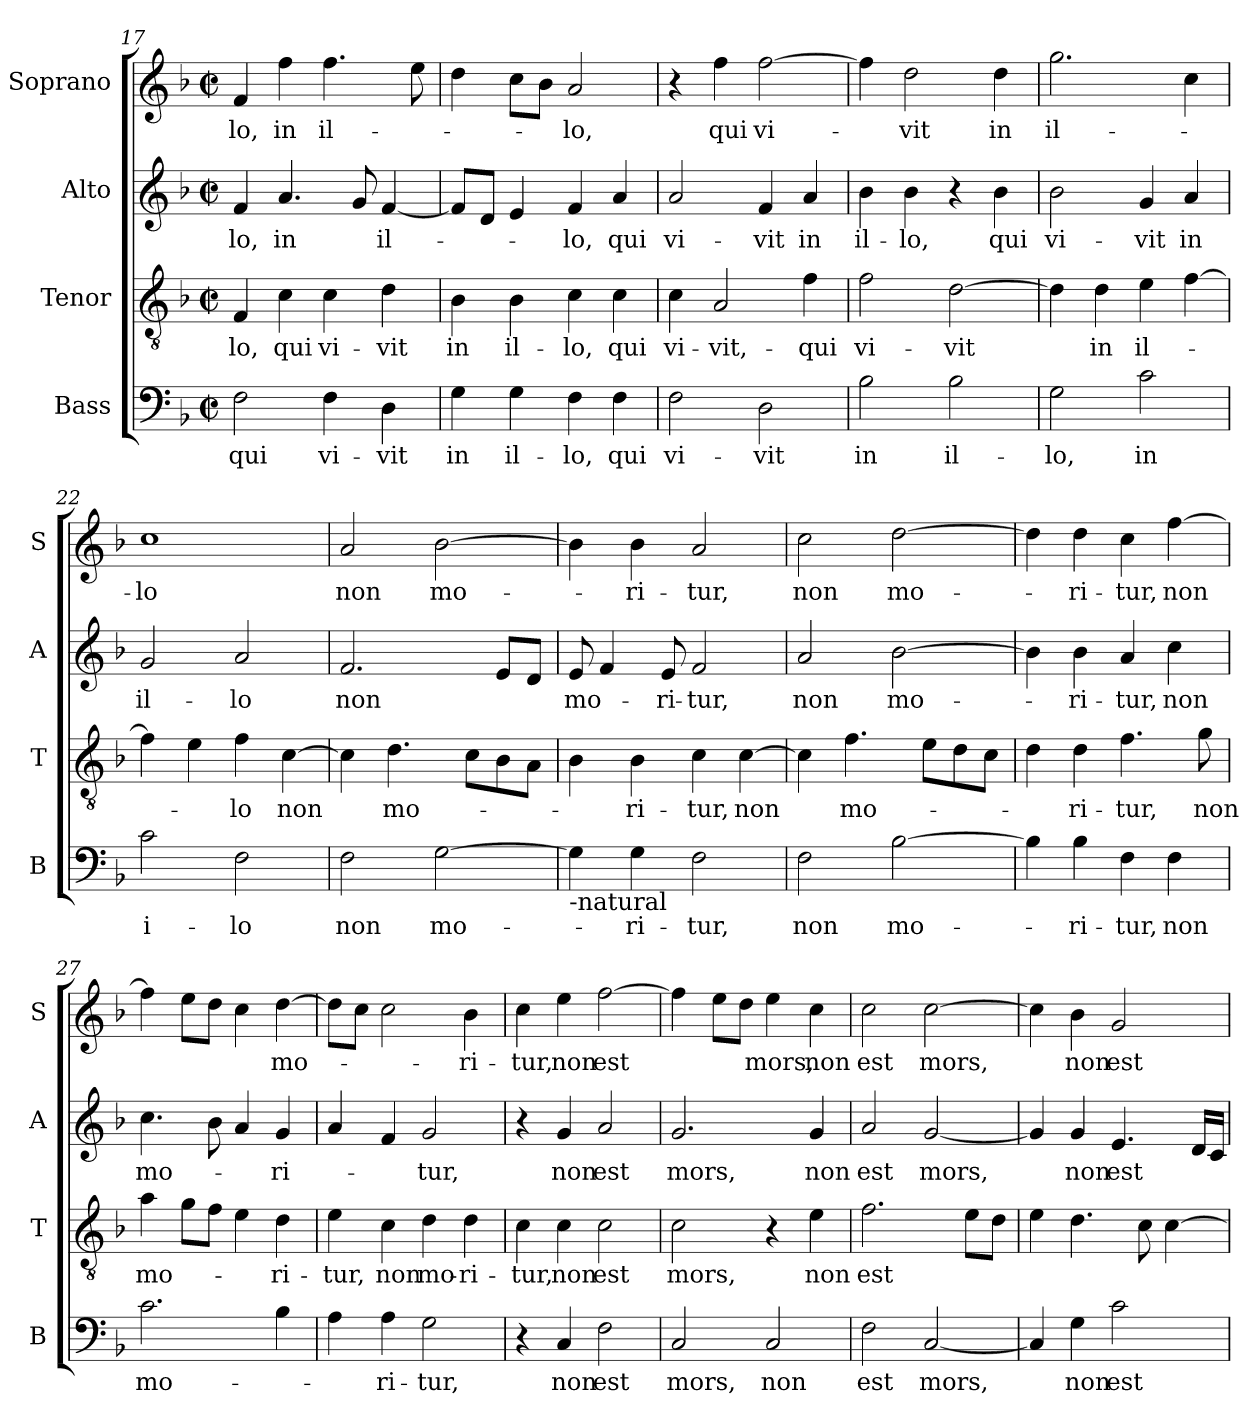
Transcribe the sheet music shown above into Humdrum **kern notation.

**kern	**text	**kern	**text	**kern	**text	**kern	**text
*part4	*part4	*part3	*part3	*part2	*part2	*part1	*part1
*staff4	*staff4	*staff3	*staff3	*staff2	*staff2	*staff1	*staff1
*I"Bass	*	*I"Tenor	*	*I"Alto	*	*I"Soprano	*
*I'B	*	*I'T	*	*I'A	*	*I'S	*
*clefF4	*	*clefGv2	*	*clefG2	*	*clefG2	*
*k[b-]	*	*k[b-]	*	*k[b-]	*	*k[b-]	*
*F:	*	*F:	*	*F:	*	*F:	*
*M2/2	*	*M2/2	*	*M2/2	*	*M2/2	*
*met(c|)	*	*met(c|)	*	*met(c|)	*	*met(c|)	*
=17	=17	=17	=17	=17	=17	=17	=17
2F\	qui	4F/	-lo,	4f/	-lo,	4f/	-lo,
.	.	4c\	qui	4.a/	in	4ff\	in
4F\	vi-	4c\	vi-	.	.	4.ff\	il-
.	.	.	.	8g/	.	.	.
4D\	-vit	4d\	-vit	[4f/	il-	.	.
.	.	.	.	.	.	8ee\	.
=18	=18	=18	=18	=18	=18	=18	=18
4G\	in	4B-\	in	8f/L]	.	4dd\	.
.	.	.	.	8d/J	.	.	.
4G\	il-	4B-\	il-	4e/	.	8cc\L	.
.	.	.	.	.	.	8b-\J	.
4F\	-lo,	4c\	-lo,	4f/	-lo,	2a/	-lo,
4F\	qui	4c\	qui	4a/	qui	.	.
=19	=19	=19	=19	=19	=19	=19	=19
2F\	vi-	4c\	vi-	2a/	vi-	4r	.
.	.	2A/	-vit,-	.	.	4ff\	qui
2D\	-vit	.	.	4f/	-vit	[2ff\	vi-
.	.	4f\	-qui	4a/	in	.	.
=20	=20	=20	=20	=20	=20	=20	=20
2B-\	in	2f\	vi-	4b-\	il-	4ff\]	.
.	.	.	.	4b-\	-lo,	2dd\	-vit
2B-\	il-	[2d\	-vit	4r	.	.	.
.	.	.	.	4b-\	qui	4dd\	in
!!LO:LB:g=z
=21	=21	=21	=21	=21	=21	=21	=21
2G\	-lo,	4d\]	.	2b-\	vi-	2.gg\	il-
.	.	4d\	in	.	.	.	.
2c\	in	4e\	il-	4g/	-vit	.	.
.	.	[4f\	.	4a/	in	4cc\	.
=22	=22	=22	=22	=22	=22	=22	=22
2c\	i-	4f\]	.	2g/	il-	1cc	-lo
.	.	4e\	.	.	.	.	.
2F\	-lo	4f\	-lo	2a/	-lo	.	.
.	.	[4c\	non	.	.	.	.
=23	=23	=23	=23	=23	=23	=23	=23
2F\	non	4c\]	.	2.f/	non	2a/	non
.	.	4.d\	mo-	.	.	.	.
[2G\	mo-	.	.	.	.	[2b-\	mo-
.	.	8c\L	.	.	.	.	.
.	.	8B-\	.	8e/L	.	.	.
.	.	8A\J	.	8d/J	.	.	.
=24	=24	=24	=24	=24	=24	=24	=24
!LO:TX:b:t=-natural	!	!	!	!	!	!	!
4G\]	.	4B-\	.	8e/	mo-	4b-\]	.
.	.	.	.	4f/	.	.	.
4G\	-ri-	4B-\	-ri-	.	.	4b-\	-ri-
.	.	.	.	8e/	-ri-	.	.
2F\	-tur,	4c\	-tur,	2f/	-tur,	2a/	-tur,
.	.	[4c\	non	.	.	.	.
=25	=25	=25	=25	=25	=25	=25	=25
2F\	non	4c\]	.	2a/	non	2cc\	non
.	.	4.f\	mo-	.	.	.	.
[2B-\	mo-	.	.	[2b-\	mo-	[2dd\	mo-
.	.	8e\L	.	.	.	.	.
.	.	8d\	.	.	.	.	.
.	.	8c\J	.	.	.	.	.
!!LO:LB:g=z
=26	=26	=26	=26	=26	=26	=26	=26
4B-\]	.	4d\	.	4b-\]	.	4dd\]	.
4B-\	-ri-	4d\	-ri-	4b-\	-ri-	4dd\	-ri-
4F\	-tur,	4.f\	-tur,	4a/	-tur,	4cc\	-tur,
4F\	non	.	.	4cc\	non	[4ff\	non
.	.	8g\	non	.	.	.	.
=27	=27	=27	=27	=27	=27	=27	=27
2.c\	mo-	4a\	mo-	4.cc\	mo-	4ff\]	.
.	.	8g\L	.	.	.	8ee\L	.
.	.	8f\J	.	8b-\	.	8dd\J	.
.	.	4e\	.	4a/	.	4cc\	.
4B-\	.	4d\	-ri-	4g/	-ri-	[4dd\	mo-
=28	=28	=28	=28	=28	=28	=28	=28
4A\	.	4e\	-tur,	4a/	.	8dd\L]	.
.	.	.	.	.	.	8cc\J	.
4A\	-ri-	4c\	non	4f/	.	2cc\	.
2G\	-tur,	4d\	mo-	2g/	-tur,	.	.
.	.	4d\	-ri-	.	.	4b-\	-ri-
=29	=29	=29	=29	=29	=29	=29	=29
4r	.	4c\	-tur,	4r	.	4cc\	-tur,
4C/	non	4c\	non	4g/	non	4ee\	non
2F\	est	2c\	est	2a/	est	[2ff\	est
=30	=30	=30	=30	=30	=30	=30	=30
2C/	mors,	2c\	mors,	2.g/	mors,	4ff\]	.
.	.	.	.	.	.	8ee\L	.
.	.	.	.	.	.	8dd\J	.
2C/	non	4r	.	.	.	4ee\	mors,
.	.	4e\	non	4g/	non	4cc\	non
!!LO:LB:g=z
=31	=31	=31	=31	=31	=31	=31	=31
2F\	est	2.f\	est	2a/	est	2cc\	est
[2C/	mors,	.	.	[2g/	mors,	[2cc\	mors,
.	.	8e\L	.	.	.	.	.
.	.	8d\J	.	.	.	.	.
=32	=32	=32	=32	=32	=32	=32	=32
4C/]	.	4e\	.	4g/]	.	4cc\]	.
4G\	non	4.d\	.	4g/	non	4b-\	non
2c\	est	.	.	4.e/	est	2g/	est
.	.	8c\	.	.	.	.	.
.	.	[4c\	.	.	.	.	.
.	.	.	.	16d/LL	.	.	.
.	.	.	.	16c/JJ	.	.	.
=	=	=	=	=	=	=	=
*-	*-	*-	*-	*-	*-	*-	*-
